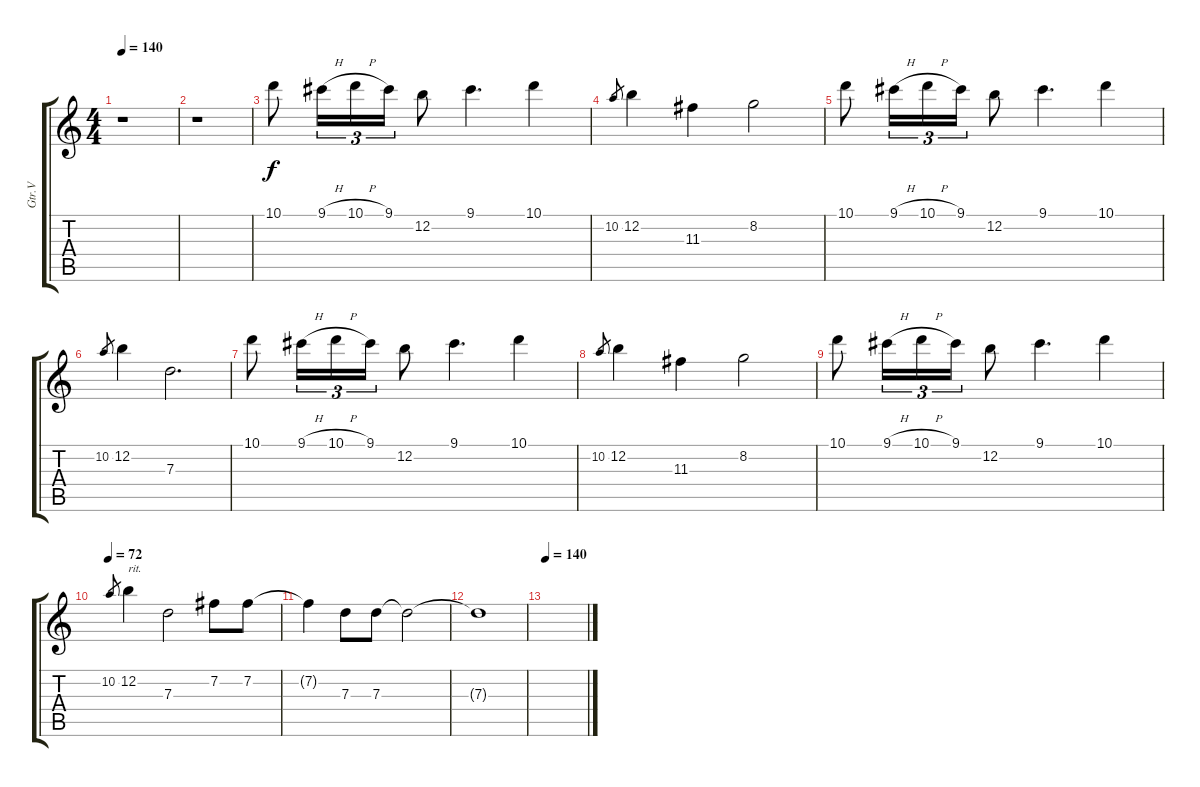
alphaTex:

\track ("Gtr.V" "Gtr.V") {instrument overdrivenguitar}
\staff {score tabs}
\tuning (E4 B3 G3 D3 A2 E2) {hide}
\ts (4 4)
\tempo 140
\clef g2
\ks c
r.1{dy f} |
r.1 |
10.1.8 9.1{h}.16{tu (3 2)} 10.1{h}.16{tu (3 2)} 9.1.16{tu (3 2)} 12.2.8 9.1.4{d} 10.1.4 |
10.2.8{gr} 12.2.4 11.3.4 8.2.2 |
10.1.8 9.1{h}.16{tu (3 2)} 10.1{h}.16{tu (3 2)} 9.1.16{tu (3 2)} 12.2.8 9.1.4{d} 10.1.4 |
10.2.8{gr} 12.2.4 7.3.2{d} |
10.1.8 9.1{h}.16{tu (3 2)} 10.1{h}.16{tu (3 2)} 9.1.16{tu (3 2)} 12.2.8 9.1.4{d} 10.1.4 |
10.2.8{gr} 12.2.4 11.3.4 8.2.2 |
10.1.8 9.1{h}.16{tu (3 2)} 10.1{h}.16{tu (3 2)} 9.1.16{tu (3 2)} 12.2.8 9.1.4{d} 10.1.4 |
\tempo 72
10.2.8{gr} 12.2.4{txt "rit."} 7.3.2 7.2.8 7.2.8 |
7.2{t}.4 7.3.8 7.3.8 7.3{t}.2 |
7.3{t}.1 |
\tempo 140
